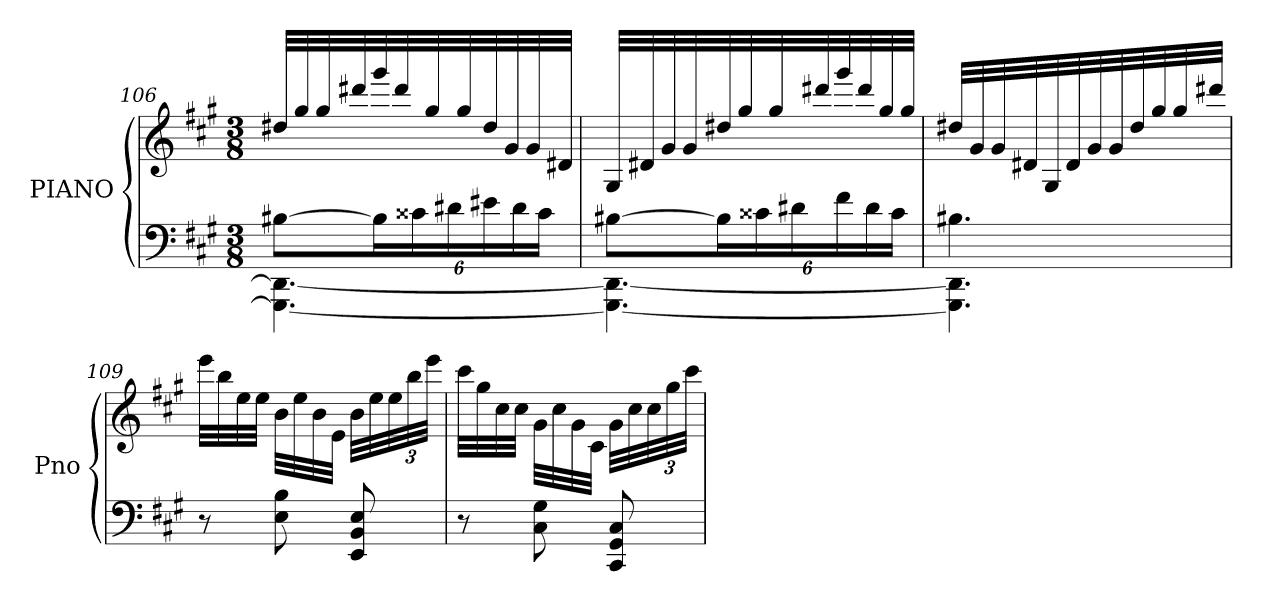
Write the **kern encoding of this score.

**kern	**kern
*part1	*part1
*staff2	*staff1
*I"PIANO	*
*I'Pno	*
*clefF4	*clefG2
*k[f#c#g#]	*k[f#c#g#]
*M3/8	*M3/8
=106	=106
*^	*
[8B#X\L	4.GGG#\_ 4.DD#\_	32dd#X/LLL
.	.	32gg#/
.	.	32gg#/
.	.	32ddd#X/
*Xbrackettup	*	*
24B#\L]	.	32ggg#/
.	.	32ddd#/
24c##X\	.	.
.	.	32gg#/
24d#X\	.	.
.	.	32gg#/
24e#X\	.	32dd#/
.	.	32g#/
24d#\	.	.
.	.	32g#/
24c##\JJ	.	.
.	.	32d#X/JJJ
=107	=107	=107
[8B#X\L	4.GGG#\_ 4.DD#\_	32G#/LLL
.	.	32d#X/
.	.	32g#/
.	.	32g#/
24B#\L]	.	32dd#X/
.	.	32gg#/
24c##X\	.	.
.	.	32gg#/
24d#X\	.	.
.	.	32ddd#X/
24f#\	.	32ggg#/
.	.	32ddd#/
24d#\	.	.
.	.	32gg#/
24c##\JJ	.	.
.	.	32gg#/JJJ
!!LO:LB:g=z
=108	=108	=108
4.B#X\	4.GGG#\] 4.DD#\]	32dd#X/LLL
.	.	32g#/
.	.	32g#/
.	.	32d#X/
.	.	32G#/
.	.	32d#/
.	.	32g#/
.	.	32g#/
.	.	32dd#/
.	.	32gg#/
.	.	32gg#/
.	.	32ddd#X/JJJ
*v	*v	*
=109	=109
8r	32eee\LLL
.	32bb\
.	32ee\
.	32ee\JJJ
8E\ 8B\	32b\LLL
.	32ee\
.	32b\
.	32e\JJJ
8EE/ 8BB/ 8E/	32b\LLL
.	32ee\
*	*Xbrackettup
.	48ee\
.	48bb\
.	48eee\JJJ
=110	=110
8r	32ccc#\LLL
.	32gg#\
.	32cc#\
.	32cc#\JJJ
8C#\ 8G#\	32g#\LLL
.	32cc#\
.	32g#\
.	32c#\JJJ
8CC#/ 8GG#/ 8C#/	32g#\LLL
.	32cc#\
.	48cc#\
.	48gg#\
.	48ccc#\JJJ
=	=
*-	*-
